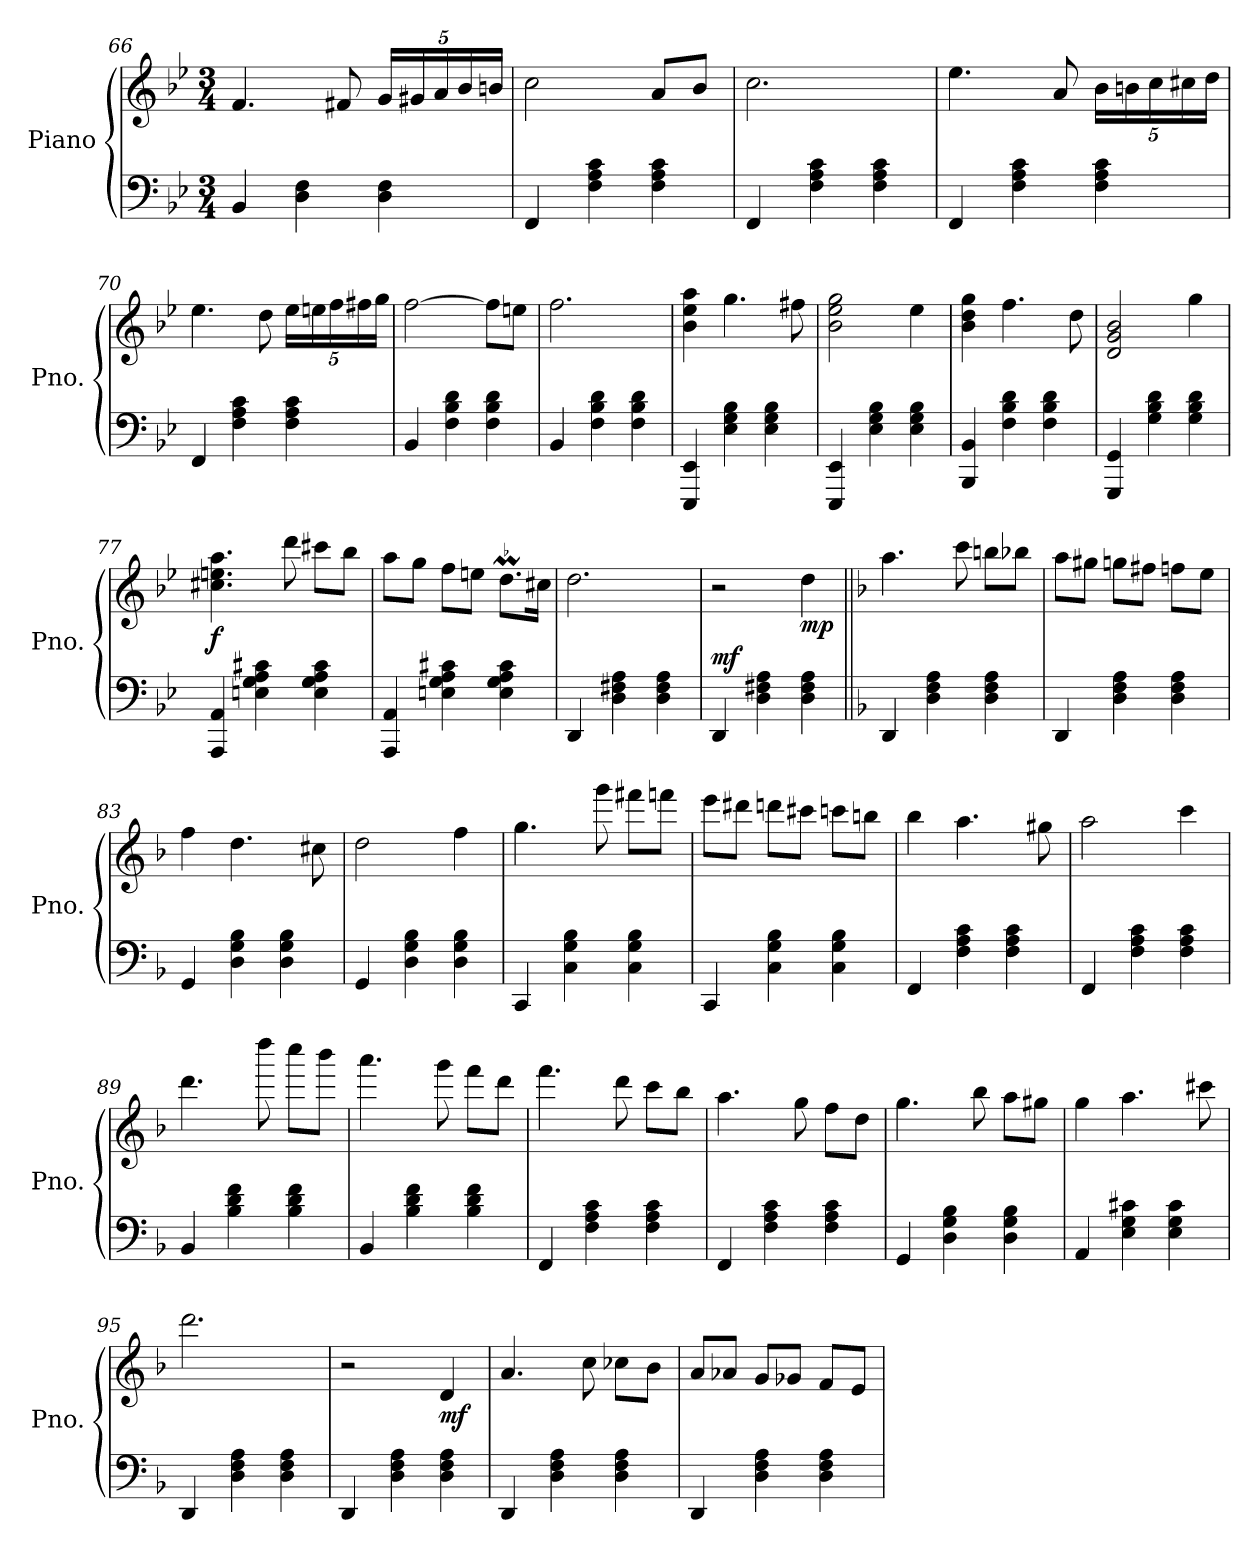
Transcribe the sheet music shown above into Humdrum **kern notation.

**kern	**kern	**dynam
*part1	*part1	*part1
*staff2	*staff1	*staff1/2
*I"Piano	*	*
*I'Pno.	*	*
*clefF4	*clefG2	*
*k[b-e-]	*k[b-e-]	*
*M3/4	*M3/4	*
=66	=66	=66
4BB-/	4.f/	.
4D\ 4F\	.	.
.	8f#X/	.
*	*Xbrackettup	*
4D\ 4F\	20g/LL	.
.	20g#X/	.
.	20a/	.
.	20b-/	.
.	20bn/JJ	.
=67	=67	=67
4FF/	2cc\	.
4F\ 4A\ 4c\	.	.
4F\ 4A\ 4c\	8a/L	.
.	8b-/J	.
=68	=68	=68
4FF/	2.cc\	.
4F\ 4A\ 4c\	.	.
4F\ 4A\ 4c\	.	.
!!LO:LB:g=z
=69	=69	=69
4FF/	4.ee-\	.
4F\ 4A\ 4c\	.	.
.	8a/	.
4F\ 4A\ 4c\	20b-\LL	.
.	20bn\	.
.	20cc\	.
.	20cc#X\	.
.	20dd\JJ	.
=70	=70	=70
4FF/	4.ee-\	.
4F\ 4A\ 4c\	.	.
.	8dd\	.
4F\ 4A\ 4c\	20ee-\LL	.
.	20een\	.
.	20ff\	.
.	20ff#X\	.
.	20gg\JJ	.
=71	=71	=71
4BB-/	[2ff\	.
4F\ 4B-\ 4d\	.	.
4F\ 4B-\ 4d\	8ff\L]	.
.	8een\J	.
=72	=72	=72
4BB-/	2.ff\	.
4F\ 4B-\ 4d\	.	.
4F\ 4B-\ 4d\	.	.
=73	=73	=73
4EEE-/ 4EE-/	4b-\ 4ee-\ 4aa\	.
4E-\ 4G\ 4B-\	4.gg\	.
4E-\ 4G\ 4B-\	.	.
.	8ff#X\	.
!!LO:LB:g=z
=74	=74	=74
4EEE-/ 4EE-/	2b-\ 2ee-\ 2gg\	.
4E-\ 4G\ 4B-\	.	.
4E-\ 4G\ 4B-\	4ee-\	.
=75	=75	=75
4BBB-/ 4BB-/	4b-\ 4dd\ 4gg\	.
4F\ 4B-\ 4d\	4.ff\	.
4F\ 4B-\ 4d\	.	.
.	8dd\	.
=76	=76	=76
4GGG/ 4GG/	2d/ 2g/ 2b-/	.
4G\ 4B-\ 4d\	.	.
4G\ 4B-\ 4d\	4gg\	.
=77	=77	=77
!	!	!LO:DY:b
4AAA/ 4AA/	4.cc#X\ 4.een\ 4.aa\	f
4En\ 4G\ 4A\ 4c#X\	.	.
.	8ddd\	.
4E\ 4G\ 4A\ 4c#\	8ccc#X\L	.
.	8bb-\J	.
=78	=78	=78
4AAA/ 4AA/	8aa\L	.
.	8gg\J	.
4En\ 4G\ 4A\ 4c#X\	8ff\L	.
.	8een\J	.
4E\ 4G\ 4A\ 4c#\	8.ddm\L	.
.	16cc#X\Jk	.
=79	=79	=79
4DD/	2.dd\	.
4D\ 4F#X\ 4A\	.	.
4D\ 4F#\ 4A\	.	.
=80	=80	=80
!	!	!LO:DY:a=2
4DD/	2r	mf
4D\ 4F#X\ 4A\	.	.
!	!	!LO:DY:b
4D\ 4F#\ 4A\	4dd\	mp
!!LO:LB:g=z
=81||	=81||	=81||
*k[b-]	*k[b-]	*
4DD/	4.aa\	.
4D\ 4F\ 4A\	.	.
.	8ccc\	.
4D\ 4F\ 4A\	8bbn\L	.
.	8bb-X\J	.
=82	=82	=82
4DD/	8aa\L	.
.	8gg#X\J	.
4D\ 4F\ 4A\	8ggn\L	.
.	8ff#X\J	.
4D\ 4F\ 4A\	8ffn\L	.
.	8ee\J	.
=83	=83	=83
4GG/	4ff\	.
4D\ 4G\ 4B-\	4.dd\	.
4D\ 4G\ 4B-\	.	.
.	8cc#X\	.
=84	=84	=84
4GG/	2dd\	.
4D\ 4G\ 4B-\	.	.
4D\ 4G\ 4B-\	4ff\	.
=85	=85	=85
4CC/	4.gg\	.
4C\ 4G\ 4B-\	.	.
.	8ggg\	.
4C\ 4G\ 4B-\	8fff#X\L	.
.	8fffn\J	.
=86	=86	=86
4CC/	8eee\L	.
.	8ddd#X\J	.
4C\ 4G\ 4B-\	8dddn\L	.
.	8ccc#X\J	.
4C\ 4G\ 4B-\	8cccn\L	.
.	8bbn\J	.
!!LO:LB:g=z
=87	=87	=87
4FF/	4bb-\	.
4F\ 4A\ 4c\	4.aa\	.
4F\ 4A\ 4c\	.	.
.	8gg#X\	.
=88	=88	=88
4FF/	2aa\	.
4F\ 4A\ 4c\	.	.
4F\ 4A\ 4c\	4ccc\	.
=89	=89	=89
4BB-/	4.ddd\	.
4B-\ 4d\ 4f\	.	.
.	8dddd\	.
4B-\ 4d\ 4f\	8cccc\L	.
.	8bbb-\J	.
=90	=90	=90
4BB-/	4.aaa\	.
4B-\ 4d\ 4f\	.	.
.	8ggg\	.
4B-\ 4d\ 4f\	8fff\L	.
.	8ddd\J	.
=91	=91	=91
4FF/	4.fff\	.
4F\ 4A\ 4c\	.	.
.	8ddd\	.
4F\ 4A\ 4c\	8ccc\L	.
.	8bb-\J	.
=92	=92	=92
4FF/	4.aa\	.
4F\ 4A\ 4c\	.	.
.	8gg\	.
4F\ 4A\ 4c\	8ff\L	.
.	8dd\J	.
=93	=93	=93
4GG/	4.gg\	.
4D\ 4G\ 4B-\	.	.
.	8bb-\	.
4D\ 4G\ 4B-\	8aa\L	.
.	8gg#X\J	.
=94	=94	=94
4AA/	4gg\	.
4E\ 4G\ 4c#X\	4.aa\	.
4E\ 4G\ 4c#\	.	.
.	8ccc#X\	.
!!LO:PB:g=z
=95	=95	=95
4DD/	2.ddd\	.
4D\ 4F\ 4A\	.	.
4D\ 4F\ 4A\	.	.
=96	=96	=96
4DD/	2r	.
4D\ 4F\ 4A\	.	.
!	!	!LO:DY:b
4D\ 4F\ 4A\	4d/	mf
=97	=97	=97
4DD/	4.a/	.
4D\ 4F\ 4A\	.	.
.	8cc\	.
4D\ 4F\ 4A\	8cc-X\L	.
.	8b-\J	.
=98	=98	=98
4DD/	8a/L	.
.	8a-X/J	.
4D\ 4F\ 4A\	8g/L	.
.	8g-X/J	.
4D\ 4F\ 4A\	8f/L	.
.	8e/J	.
=	=	=
*-	*-	*-
